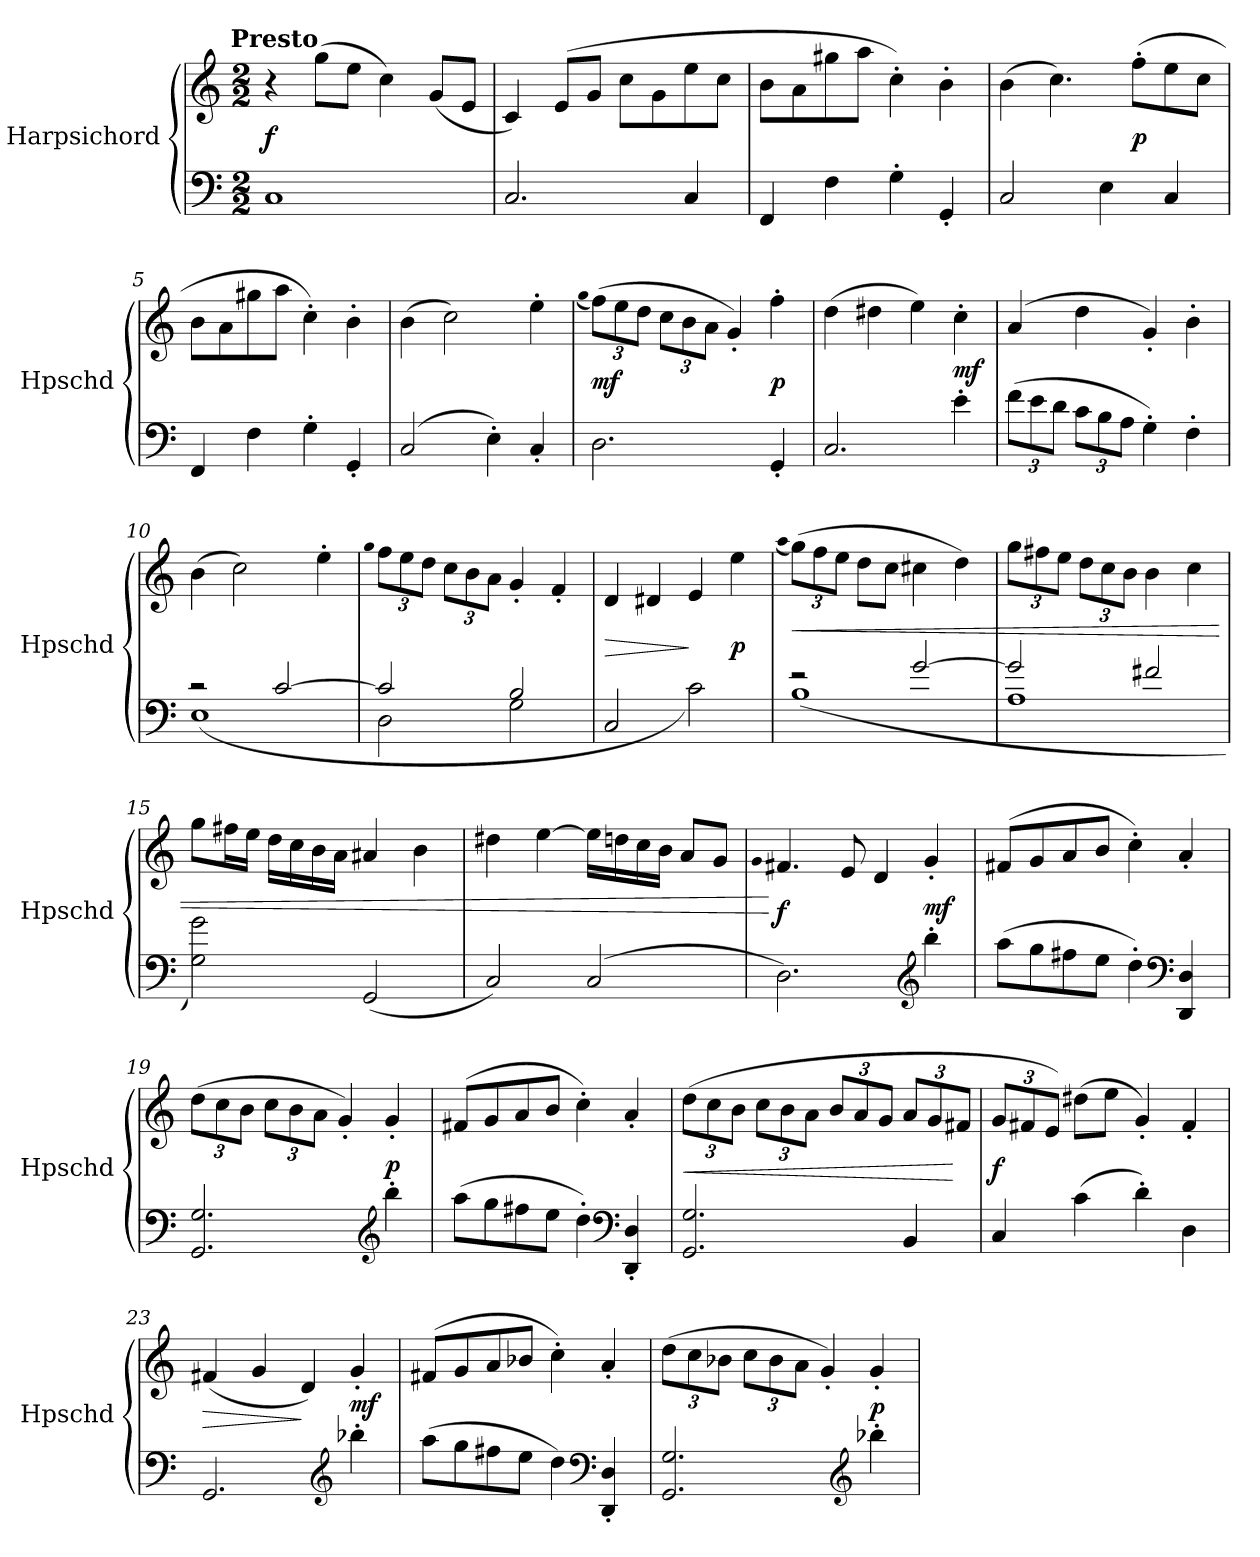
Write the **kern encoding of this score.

**kern	**kern	**dynam
*part1	*part1	*part1
*staff2	*staff1	*staff1/2
*I"Harpsichord	*	*
*I'Hpschd	*	*
*clefF4	*clefG2	*
*k[]	*k[]	*
*C:	*C:	*
!!LO:TX:omd:t=Presto
*M2/2	*M2/2	*
*MM208	*MM208	*
=1	=1	=1
1C	4r	f
.	(8gg\L	.
.	8ee\J	.
.	4cc\)	.
.	(8g/L	.
.	8e/J	.
=2	=2	=2
2.C/	4c/)	.
.	(8e/L	.
.	8g/J	.
.	8cc\L	.
.	8g\	.
4C/	8ee\	.
.	8cc\J	.
=3	=3	=3
4FF/	8b\L	.
.	8a\	.
4F\	8gg#X\	.
.	8aa\J	.
4G'\	4cc'\)	.
4GG'/	4b'\	.
=4	=4	=4
2C/	(4b\	.
.	4.cc\)	.
4E\	.	.
.	(8ff'\L	p
4C/	8ee\	.
.	8cc\J	.
=5	=5	=5
4FF/	8b\L	.
.	8a\	.
4F\	8gg#X\	.
.	8aa\J	.
4G'\	4cc'\)	.
4GG'/	4b'\	.
=6	=6	=6
(2C/	(4b\	.
.	2cc\)	.
4E'\)	.	.
4C'/	4ee'\	.
=7	=7	=7
.	(qgg	.
2.D\	(12ff\L)	mf
.	12ee\	.
.	12dd\J	.
.	12cc\L	.
.	12b\	.
.	12a\J	.
.	4g'/)	.
4GG'/	4ff'\	p
=8	=8	=8
2.C/	(4dd\	.
.	4dd#X\	.
.	4ee\)	.
4e'\	4cc'\	mf
=9	=9	=9
(12f\L	(4a/	.
12e\	.	.
12d\J	.	.
12c\L	4dd\	.
12B\	.	.
12A\J	.	.
4G'\)	4g'/)	.
4F'\	4b'\	.
=10	=10	=10
*^	*	*
2r	(1E	(4b\	.
.	.	2cc\)	.
[2c/	.	.	.
.	.	4ee'\	.
=11	=11	=11	=11
.	.	qgg	.
2c/]	2D\	12ff\L	.
.	.	12ee\	.
.	.	12dd\J	.
.	.	12cc\L	.
.	.	12b\	.
.	.	12a\J	.
2B/	2G\	4g'/	.
.	.	4f'/	.
*v	*v	*	*
=12	=12	=12
2C/	4d/	>
.	4d#X/	.
2c\)	4e/	]
.	4ee\	p
=13	=13	=13
.	(qaa	.
*^	*	*
2r	(1B	(12gg\L)	<
.	.	12ff\	.
.	.	12ee\J	.
.	.	8dd\L	.
.	.	8cc\J	.
[2g/	.	4cc#X\	.
.	.	4dd\)	.
=14	=14	=14	=14
2g/]	1A	12gg\L	.
.	.	12ff#X\	.
.	.	12ee\J	.
.	.	12dd\L	.
.	.	12cc\	.
.	.	12b\J	.
2f#X/	.	4b\	.
.	.	4cc\	.
*v	*v	*	*
=15	=15	=15
2G\ 2g\)	8gg\L	.
.	16ff#X\L	.
.	16ee\JJ	.
.	16dd\LL	.
.	16cc\	.
.	16b\	.
.	16a\JJ	.
(2GG/	4a#X/	.
.	4b\	.
=16	=16	=16
2C/)	4dd#X\	.
.	[4ee\	.
(2C/	16ee\LL]	.
.	16ddn\	.
.	16cc\	.
.	16b\JJ	.
.	8a/L	.
.	8g/J	.
=17	=17	=17
.	qg	.
2.D\)	4.f#X/	[ f
.	8e/	.
.	4d/	.
*clefG2	*	*
4bb'\	4g'/	mf
=18	=18	=18
(8aa\L	(8f#X/L	.
8gg\	8g/	.
8ff#X\	8a/	.
8ee\J	8b/J	.
4dd'\)	4cc'\)	.
*clefF4	*	*
4DD/ 4D/	4a'/	.
=19	=19	=19
2.GG/ 2.G/	(12dd\L	.
.	12cc\	.
.	12b\J	.
.	12cc\L	.
.	12b\	.
.	12a\J	.
.	4g'/)	.
*clefG2	*	*
4bb'\	4g'/	p
=20	=20	=20
(8aa\L	(8f#X/L	.
8gg\	8g/	.
8ff#X\	8a/	.
8ee\J	8b/J	.
4dd'\)	4cc'\)	.
*clefF4	*	*
4DD'/ 4D'/	4a'/	.
=21	=21	=21
2.GG/ 2.G/	(12dd\L	<
.	12cc\	.
.	12b\J	.
.	12cc\L	.
.	12b\	.
.	12a\J	.
.	12b/L	.
.	12a/	.
.	12g/J	.
4BB/	12a/L	.
.	12g/	.
.	12f#X/J	[
=22	=22	=22
4C/	12g/L	f
.	12f#X/	.
.	12e/J)	.
(4c\	(8dd#X\L	.
.	8ee\J	.
4d'\)	4g'/)	.
4D\	4f#'/	.
=23	=23	=23
2.GG/	(4f#X/	>
.	4g/	.
.	4d/)	]
*clefG2	*	*
4bb-X'\	4g'/	mf
=24	=24	=24
(8aa\L	(8f#X/L	.
8gg\	8g/	.
8ff#X\	8a/	.
8ee\J	8b-X/J	.
4dd\)	4cc'\)	.
*clefF4	*	*
4DD'/ 4D'/	4a'/	.
=25	=25	=25
2.GG/ 2.G/	(12dd\L	.
.	12cc\	.
.	12b-X\J	.
.	12cc\L	.
.	12b-\	.
.	12a\J	.
.	4g'/)	.
*clefG2	*	*
4bb-X'\	4g'/	p
=	=	=
*-	*-	*-
